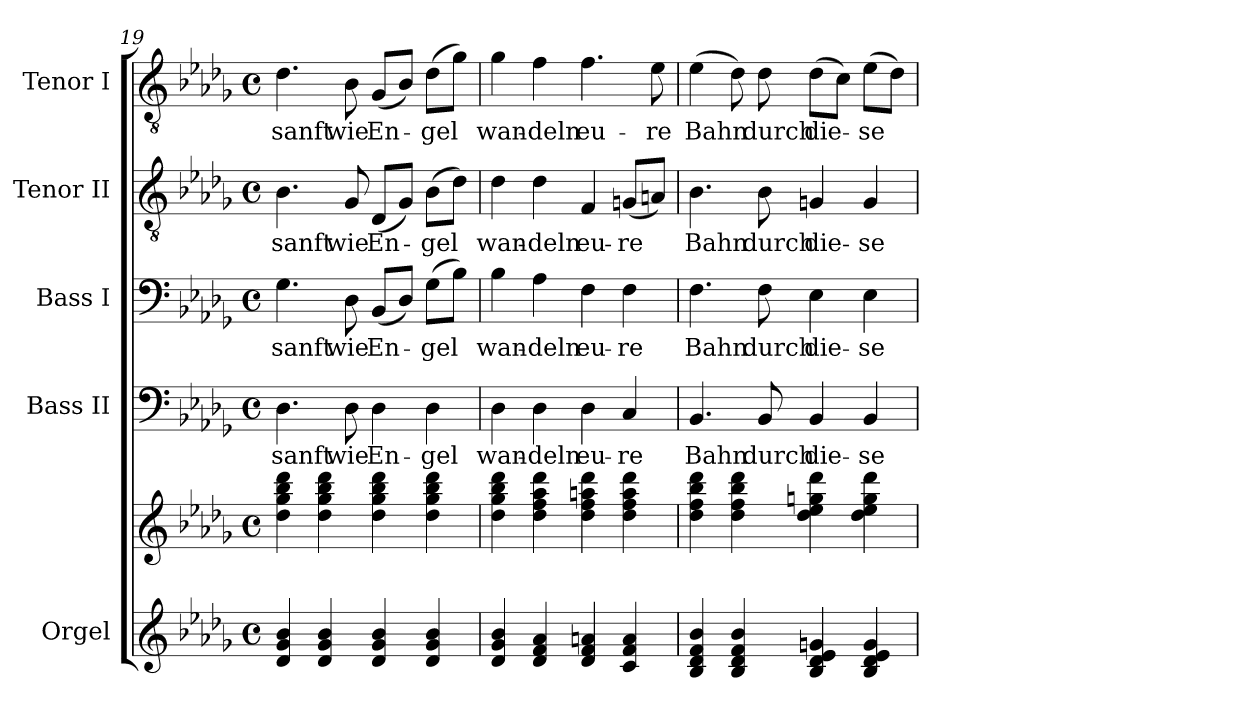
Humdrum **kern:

**kern	**kern	**kern	**text	**kern	**text	**kern	**text	**kern	**text
*part5	*part5	*part4	*part4	*part3	*part3	*part2	*part2	*part1	*part1
*staff6	*staff5	*staff4	*staff4	*staff3	*staff3	*staff2	*staff2	*staff1	*staff1
*I"Orgel	*	*I"Bass II	*	*I"Bass I	*	*I"Tenor II	*	*I"Tenor I	*
*I'Org.	*	*I'B.	*	*I'B.	*	*I'T.	*	*I'T.	*
*clefG2	*clefG2	*clefF4	*	*clefF4	*	*clefGv2	*	*clefGv2	*
*	*	*	*	*	*	*ITrd7c12	*	*ITrd7c12	*
*k[b-e-a-d-g-]	*k[b-e-a-d-g-]	*k[b-e-a-d-g-]	*	*k[b-e-a-d-g-]	*	*k[b-e-a-d-g-]	*	*k[b-e-a-d-g-]	*
*D-:	*D-:	*D-:	*	*D-:	*	*D-:	*	*D-:	*
*M4/4	*M4/4	*M4/4	*	*M4/4	*	*M4/4	*	*M4/4	*
*met(c)	*met(c)	*met(c)	*	*met(c)	*	*met(c)	*	*met(c)	*
=19	=19	=19	=19	=19	=19	=19	=19	=19	=19
!	!	!	!LO:LY:b:color=#000000	!	!	!	!	!	!
!	!	!	!	!	!LO:LY:b:color=#000000	!	!	!	!
!	!	!	!	!	!	!	!LO:LY:b:color=#000000	!	!
!	!	!	!	!	!	!	!	!	!LO:LY:b:color=#000000
4d-i/ 4g-i 4b-i	4dd-i\ 4gg-i 4bb-i 4ddd-i	4.D-i\	sanft	4.G-i\	sanft	4.BB-i\	sanft	4.D-i\	sanft
4d-i/ 4g-i 4b-i	4dd-i\ 4gg-i 4bb-i 4ddd-i	.	.	.	.	.	.	.	.
!	!	!	!LO:LY:b:color=#000000	!	!	!	!	!	!
!	!	!	!	!	!LO:LY:b:color=#000000	!	!	!	!
!	!	!	!	!	!	!	!LO:LY:b:color=#000000	!	!
!	!	!	!	!	!	!	!	!	!LO:LY:b:color=#000000
.	.	8D-i\	wie	8D-i\	wie	8GG-i/	wie	8BB-i\	wie
!	!	!	!LO:LY:b:color=#000000	!	!	!	!	!	!
!	!	!	!	!	!LO:LY:b:color=#000000	!	!	!	!
!	!	!	!	!	!	!	!LO:LY:b:color=#000000	!	!
!	!	!	!	!	!	!	!	!	!LO:LY:b:color=#000000
4d-i/ 4g-i 4b-i	4dd-i\ 4gg-i 4bb-i 4ddd-i	4D-i\	En-	(8BB-i/L	En-	(8DD-i/L	En-	(8GG-i/L	En-
.	.	.	.	8D-i/J)	.	8GG-i/J)	.	8BB-i/J)	.
!	!	!	!LO:LY:b:color=#000000	!	!	!	!	!	!
!	!	!	!	!	!LO:LY:b:color=#000000	!	!	!	!
!	!	!	!	!	!	!	!LO:LY:b:color=#000000	!	!
!	!	!	!	!	!	!	!	!	!LO:LY:b:color=#000000
4d-i/ 4g-i 4b-i	4dd-i\ 4gg-i 4bb-i 4ddd-i	4D-i\	-gel	(8G-i\L	-gel	(8BB-i\L	-gel	(8D-i\L	-gel
.	.	.	.	8B-i\J)	.	8D-i\J)	.	8G-i\J)	.
=20	=20	=20	=20	=20	=20	=20	=20	=20	=20
!	!	!	!LO:LY:b:color=#000000	!	!	!	!	!	!
!	!	!	!	!	!LO:LY:b:color=#000000	!	!	!	!
!	!	!	!	!	!	!	!LO:LY:b:color=#000000	!	!
!	!	!	!	!	!	!	!	!	!LO:LY:b:color=#000000
4d-i/ 4g-i 4b-i	4dd-i\ 4gg-i 4bb-i 4ddd-i	4D-i\	wan-	4B-i\	wan-	4D-i\	wan-	4G-i\	wan-
!	!	!	!LO:LY:b:color=#000000	!	!	!	!	!	!
!	!	!	!	!	!LO:LY:b:color=#000000	!	!	!	!
!	!	!	!	!	!	!	!LO:LY:b:color=#000000	!	!
!	!	!	!	!	!	!	!	!	!LO:LY:b:color=#000000
4d-i/ 4fi 4a-i	4dd-i\ 4ffi 4aa-i 4ddd-i	4D-i\	-deln	4A-i\	-deln	4D-i\	-deln	4Fi\	-deln
!	!	!	!LO:LY:b:color=#000000	!	!	!	!	!	!
!	!	!	!	!	!LO:LY:b:color=#000000	!	!	!	!
!	!	!	!	!	!	!	!LO:LY:b:color=#000000	!	!
!	!	!	!	!	!	!	!	!	!LO:LY:b:color=#000000
4d-i/ 4fi 4ani	4dd-i\ 4ffi 4aani 4ddd-i	4D-i\	eu-	4Fi\	eu-	4FFi/	eu-	4.Fi\	eu-
!	!	!	!LO:LY:b:color=#000000	!	!	!	!	!	!
!	!	!	!	!	!LO:LY:b:color=#000000	!	!	!	!
!	!	!	!	!	!	!	!LO:LY:b:color=#000000	!	!
4ci/ 4fi 4ai	4dd-i\ 4ffi 4aai 4ddd-i	4Ci/	-re	4Fi\	-re	(8GGni/L	-re	.	.
!	!	!	!	!	!	!	!	!	!LO:LY:b:color=#000000
.	.	.	.	.	.	8AAni/J)	.	8E-i\	-re
=21	=21	=21	=21	=21	=21	=21	=21	=21	=21
!	!	!	!LO:LY:b:color=#000000	!	!	!	!	!	!
!	!	!	!	!	!LO:LY:b:color=#000000	!	!	!	!
!	!	!	!	!	!	!	!LO:LY:b:color=#000000	!	!
!	!	!	!	!	!	!	!	!	!LO:LY:b:color=#000000
4B-i/ 4d-i 4fi 4b-i	4dd-i\ 4ffi 4bb-i 4ddd-i	4.BB-i/	Bahn	4.Fi\	Bahn	4.BB-i\	Bahn	(4E-i\	Bahn
4B-i/ 4d-i 4fi 4b-i	4dd-i\ 4ffi 4bb-i 4ddd-i	.	.	.	.	.	.	8D-i\)	.
!	!	!	!LO:LY:b:color=#000000	!	!	!	!	!	!
!	!	!	!	!	!LO:LY:b:color=#000000	!	!	!	!
!	!	!	!	!	!	!	!LO:LY:b:color=#000000	!	!
!	!	!	!	!	!	!	!	!	!LO:LY:b:color=#000000
.	.	8BB-i/	durch	8Fi\	durch	8BB-i\	durch	8D-i\	durch
!	!	!	!LO:LY:b:color=#000000	!	!	!	!	!	!
!	!	!	!	!	!LO:LY:b:color=#000000	!	!	!	!
!	!	!	!	!	!	!	!LO:LY:b:color=#000000	!	!
!	!	!	!	!	!	!	!	!	!LO:LY:b:color=#000000
4B-i/ 4d-i 4e-i 4gni	4dd-i\ 4ee-i 4ggni 4ddd-i	4BB-i/	die-	4E-i\	die-	4GGni/	die-	(8D-i\L	die-
.	.	.	.	.	.	.	.	8Ci\J)	.
!	!	!	!LO:LY:b:color=#000000	!	!	!	!	!	!
!	!	!	!	!	!LO:LY:b:color=#000000	!	!	!	!
!	!	!	!	!	!	!	!LO:LY:b:color=#000000	!	!
!	!	!	!	!	!	!	!	!	!LO:LY:b:color=#000000
4B-i/ 4d-i 4e-i 4gi	4dd-i\ 4ee-i 4ggi 4ddd-i	4BB-i/	-se	4E-i\	-se	4GGi/	-se	(8E-i\L	-se
.	.	.	.	.	.	.	.	8D-i\J)	.
=	=	=	=	=	=	=	=	=	=
*-	*-	*-	*-	*-	*-	*-	*-	*-	*-
